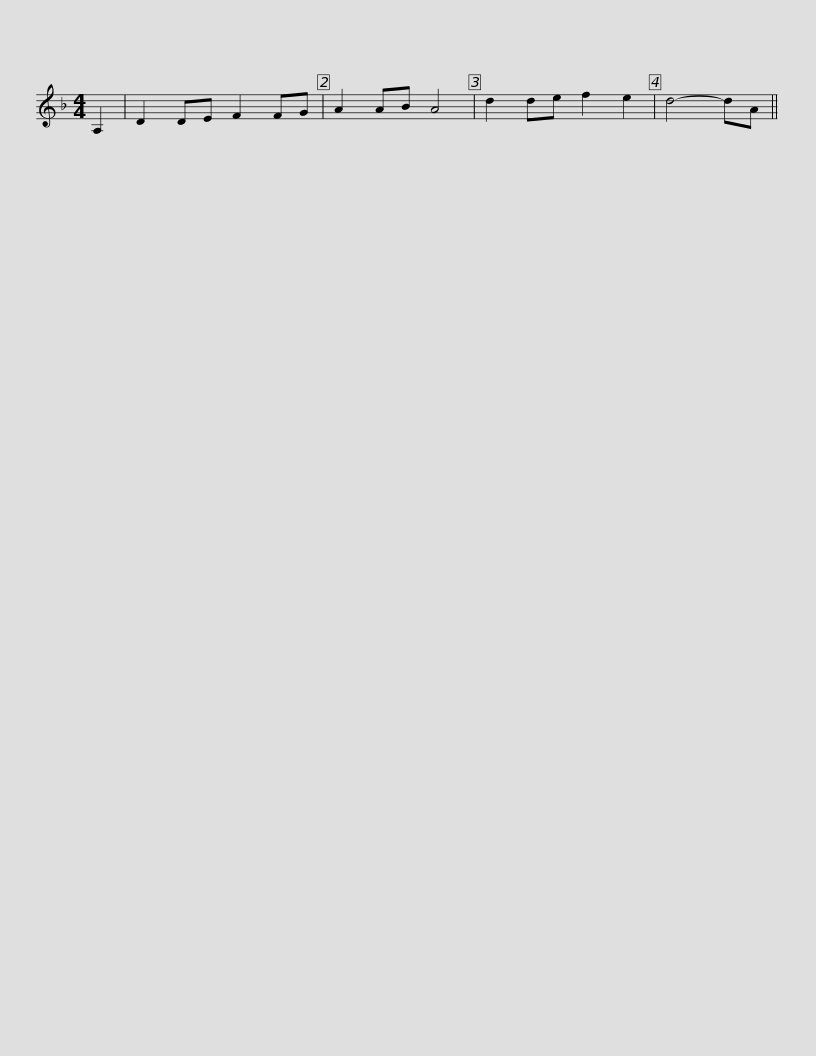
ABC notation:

X:1
L:1/8
M:4/4
I:linebreak $
K:Dmin
V:1 treble
V:1
 A,2 | D2 DE F2 FG | A2 AB A4 | d2 de f2 e2 | d4- dA || %5
